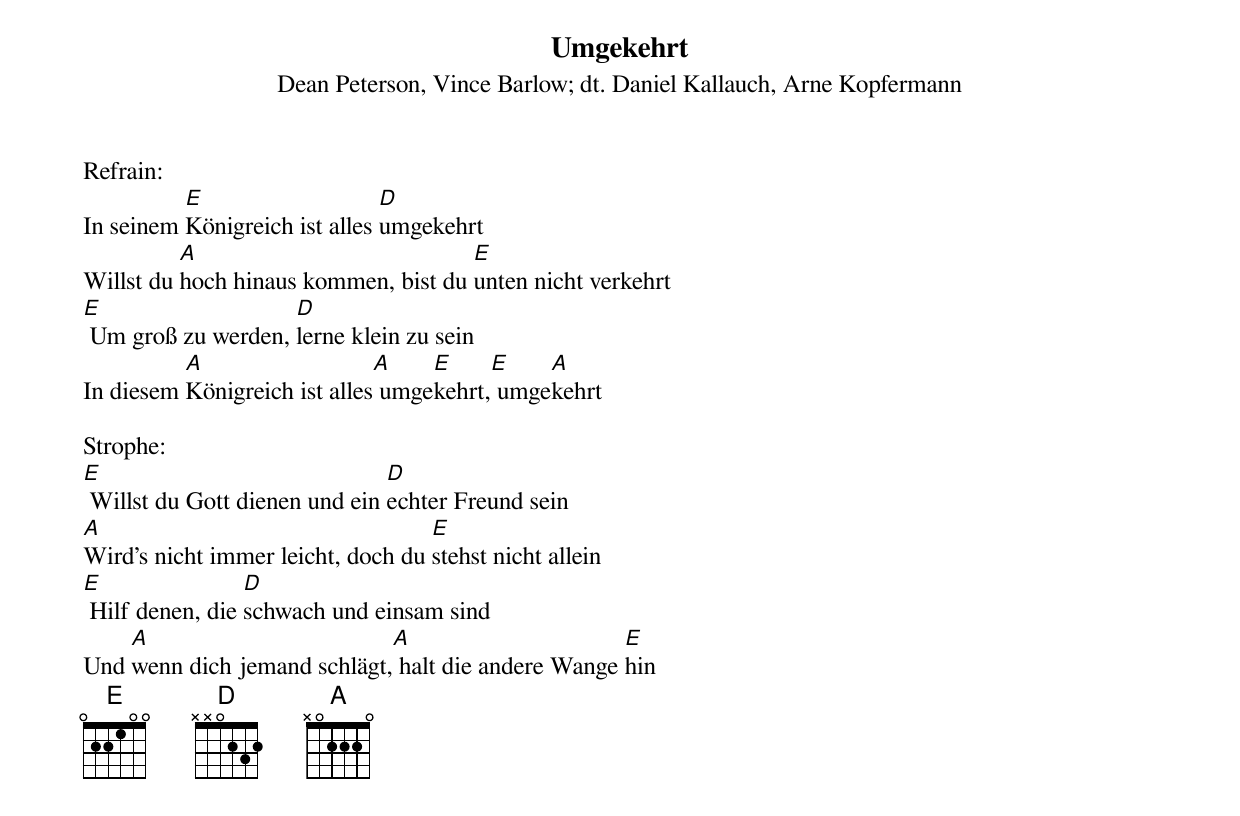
{title:Umgekehrt}
{subtitle:Dean Peterson, Vince Barlow; dt. Daniel Kallauch, Arne Kopfermann}
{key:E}

Refrain:
In seinem [E]Königreich ist alles [D]umgekehrt
Willst du [A]hoch hinaus kommen, bist du [E]unten nicht verkehrt
[E] Um groß zu werden, [D]lerne klein zu sein
In diesem [A]Königreich ist alles[A] umge[E]kehrt,[E] umge[A]kehrt

Strophe:
[E] Willst du Gott dienen und ein [D]echter Freund sein
[A]Wird’s nicht immer leicht, doch du [E]stehst nicht allein
[E] Hilf denen, die [D]schwach und einsam sind
Und [A]wenn dich jemand schlägt,[A] halt die andere Wange [E]hin
